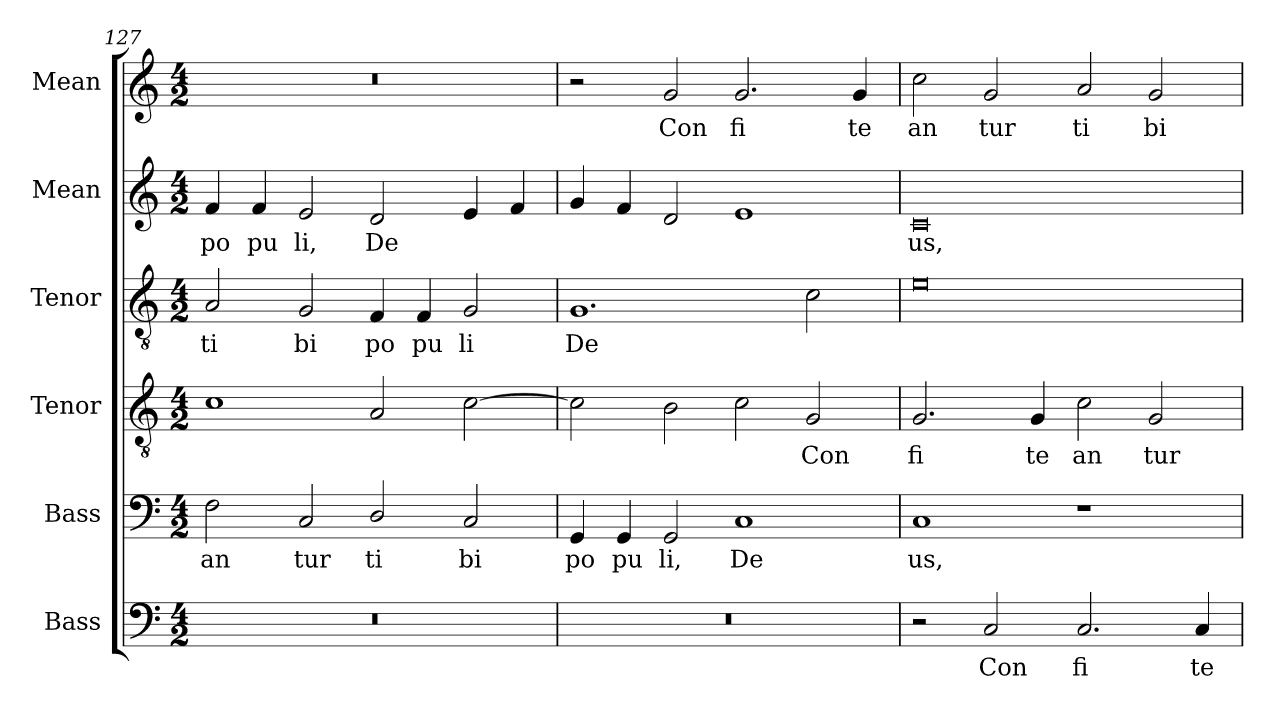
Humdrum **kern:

**kern	**text	**kern	**text	**kern	**text	**kern	**text	**kern	**text	**kern	**text
*part6	*part6	*part5	*part5	*part4	*part4	*part3	*part3	*part2	*part2	*part1	*part1
*staff6	*staff6	*staff5	*staff5	*staff4	*staff4	*staff3	*staff3	*staff2	*staff2	*staff1	*staff1
*I"Bass	*	*I"Bass	*	*I"Tenor	*	*I"Tenor	*	*I"Mean	*	*I"Mean	*
*I'B.	*	*I'B.	*	*I'T.	*	*I'T.	*	*I'M.	*	*I'M.	*
*clefF4	*	*clefF4	*	*clefGv2	*	*clefGv2	*	*clefG2	*	*clefG2	*
*	*	*	*	*ITrd7c12	*	*ITrd7c12	*	*	*	*	*
*k[]	*	*k[]	*	*k[]	*	*k[]	*	*k[]	*	*k[]	*
*a:	*	*a:	*	*a:	*	*a:	*	*a:	*	*a:	*
*M4/2	*	*M4/2	*	*M4/2	*	*M4/2	*	*M4/2	*	*M4/2	*
=127	=127	=127	=127	=127	=127	=127	=127	=127	=127	=127	=127
!LO:N:vis=1	!	!	!	!	!	!	!	!	!	!	!
!	!	!	!LO:LY:b:color=#000000	!	!	!	!	!	!	!	!
!	!	!	!	!	!	!	!LO:LY:b:color=#000000	!	!	!	!
!	!	!	!	!	!	!	!	!	!LO:LY:b:color=#000000	!LO:N:vis=1	!
0r	.	2Fi\	an	1Ci	.	2AAi/	ti	4fi/	po	0r	.
!	!	!	!	!	!	!	!	!	!LO:LY:b:color=#000000	!	!
.	.	.	.	.	.	.	.	4fi/	pu	.	.
!	!	!	!LO:LY:b:color=#000000	!	!	!	!	!	!	!	!
!	!	!	!	!	!	!	!LO:LY:b:color=#000000	!	!	!	!
!	!	!	!	!	!	!	!	!	!LO:LY:b:color=#000000	!	!
.	.	2Ci/	tur	.	.	2GGi/	bi	2ei/	li,	.	.
!	!	!	!LO:LY:b:color=#000000	!	!	!	!	!	!	!	!
!	!	!	!	!	!	!	!LO:LY:b:color=#000000	!	!	!	!
!	!	!	!	!	!	!	!	!	!LO:LY:b:color=#000000	!	!
.	.	2Di/	ti	2AAi/	.	4FFi/	po	2di/	De	.	.
!	!	!	!	!	!	!	!LO:LY:b:color=#000000	!	!	!	!
.	.	.	.	.	.	4FFi/	pu	.	.	.	.
!	!	!	!LO:LY:b:color=#000000	!	!	!	!	!	!	!	!
!	!	!	!	!	!	!	!LO:LY:b:color=#000000	!	!	!	!
.	.	2Ci/	bi	[>2Ci\	.	2GGi/	li	4ei/	.	.	.
.	.	.	.	.	.	.	.	4fi/	.	.	.
=128	=128	=128	=128	=128	=128	=128	=128	=128	=128	=128	=128
!LO:N:vis=1	!	!	!	!	!	!	!	!	!	!	!
!	!	!	!LO:LY:b:color=#000000	!	!	!	!	!	!	!	!
!	!	!	!	!	!	!	!LO:LY:b:color=#000000	!	!	!	!
0r	.	4GGi/	po	2Ci\]	.	1.GGi	De	4gi/	.	2r	.
!	!	!	!LO:LY:b:color=#000000	!	!	!	!	!	!	!	!
.	.	4GGi/	pu	.	.	.	.	4fi/	.	.	.
!	!	!	!LO:LY:b:color=#000000	!	!	!	!	!	!	!	!
!	!	!	!	!	!	!	!	!	!	!	!LO:LY:b:color=#000000
.	.	2GGi/	li,	2BBi\	.	.	.	2di/	.	2gi/	Con
!	!	!	!LO:LY:b:color=#000000	!	!	!	!	!	!	!	!
!	!	!	!	!	!	!	!	!	!	!	!LO:LY:b:color=#000000
.	.	1Ci	De	2Ci\	.	.	.	1ei	.	2.gi/	fi
!	!	!	!	!	!LO:LY:b:color=#000000	!	!	!	!	!	!
.	.	.	.	2GGi/	Con	2Ci\	.	.	.	.	.
!	!	!	!	!	!	!	!	!	!	!	!LO:LY:b:color=#000000
.	.	.	.	.	.	.	.	.	.	4gi/	te
!!LO:PB:g=z
=129	=129	=129	=129	=129	=129	=129	=129	=129	=129	=129	=129
!	!	!	!LO:LY:b:color=#000000	!	!	!	!	!	!	!	!
!	!	!	!	!	!LO:LY:b:color=#000000	!	!	!	!	!	!
!	!	!	!	!	!	!	!	!	!LO:LY:b:color=#000000	!	!
!	!	!	!	!	!	!	!	!	!	!	!LO:LY:b:color=#000000
2r	.	1Ci	us,	2.GGi/	fi	0Ei	.	0ci	us,	2cci\	an
!	!LO:LY:b:color=#000000	!	!	!	!	!	!	!	!	!	!
!	!	!	!	!	!	!	!	!	!	!	!LO:LY:b:color=#000000
2Ci/	Con	.	.	.	.	.	.	.	.	2gi/	tur
!	!	!	!	!	!LO:LY:b:color=#000000	!	!	!	!	!	!
.	.	.	.	4GGi/	te	.	.	.	.	.	.
!	!LO:LY:b:color=#000000	!	!	!	!	!	!	!	!	!	!
!	!	!	!	!	!LO:LY:b:color=#000000	!	!	!	!	!	!
!	!	!	!	!	!	!	!	!	!	!	!LO:LY:b:color=#000000
2.Ci/	fi	1r	.	2Ci\	an	.	.	.	.	2ai/	ti
!	!	!	!	!	!LO:LY:b:color=#000000	!	!	!	!	!	!
!	!	!	!	!	!	!	!	!	!	!	!LO:LY:b:color=#000000
.	.	.	.	2GGi/	tur	.	.	.	.	2gi/	bi
!	!LO:LY:b:color=#000000	!	!	!	!	!	!	!	!	!	!
4Ci/	te	.	.	.	.	.	.	.	.	.	.
=	=	=	=	=	=	=	=	=	=	=	=
*-	*-	*-	*-	*-	*-	*-	*-	*-	*-	*-	*-
